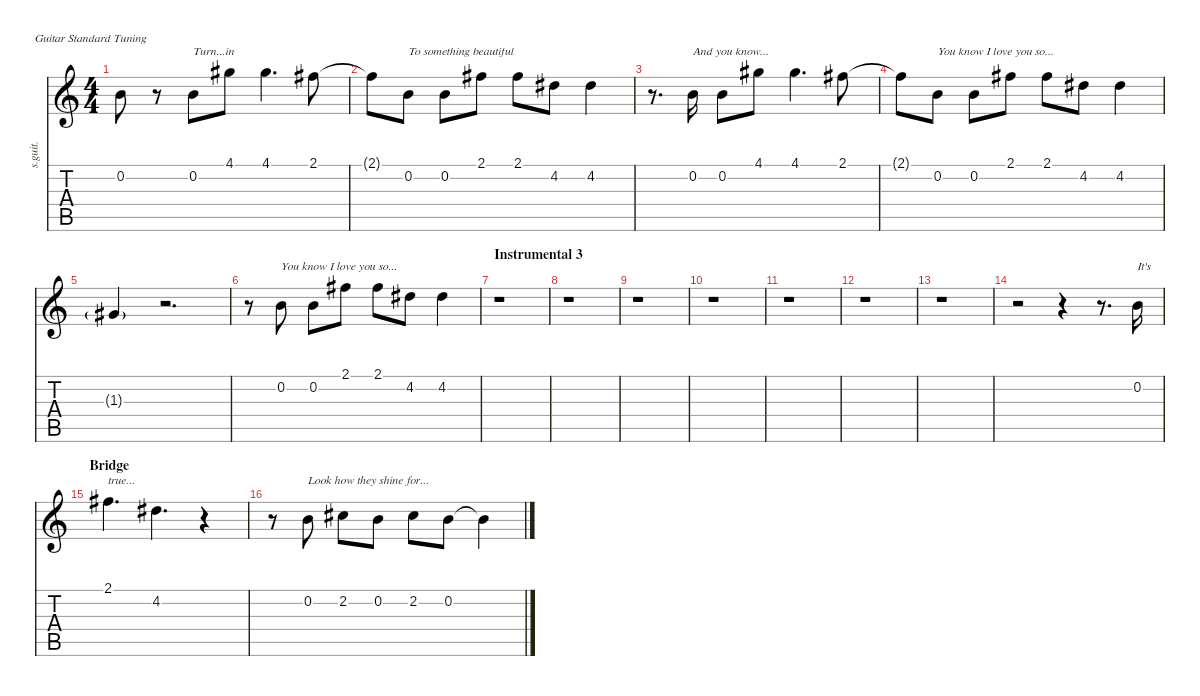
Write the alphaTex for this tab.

\defaultSystemsLayout 4
\hideDynamics
\bracketExtendMode nobrackets
\track ("Chris Martin - Lead Vocals" "s.guit.") {instrument clarinet}
\staff {score tabs}
\tuning (E4 B3 G3 D3 A2 E2)
\displaytranspose 12
\ts (4 4)
\tempo (87 hide)
\clef g2
\ks c
0.2.8{lyrics (0 "") lyrics (1 "") lyrics (2 "") lyrics (3 "") lyrics (4 "") dy f} r.8 0.2.8{txt "Turn...in" lyrics (0 "") lyrics (1 "") lyrics (2 "") lyrics (3 "") lyrics (4 "")} 4.1{acc #}.8{lyrics (0 "") lyrics (1 "") lyrics (2 "") lyrics (3 "") lyrics (4 "")} 4.1{acc #}.4{d lyrics (0 "") lyrics (1 "") lyrics (2 "") lyrics (3 "") lyrics (4 "")} 2.1{acc #}.8{lyrics (0 "") lyrics (1 "") lyrics (2 "") lyrics (3 "") lyrics (4 "")} |
2.1{t acc #}.8{lyrics (0 "") lyrics (1 "") lyrics (2 "") lyrics (3 "") lyrics (4 "")} 0.2.8{txt "To something beautiful" lyrics (0 "") lyrics (1 "") lyrics (2 "") lyrics (3 "") lyrics (4 "")} 0.2.8{lyrics (0 "") lyrics (1 "") lyrics (2 "") lyrics (3 "") lyrics (4 "")} 2.1{acc #}.8{lyrics (0 "") lyrics (1 "") lyrics (2 "") lyrics (3 "") lyrics (4 "")} 2.1{acc #}.8{lyrics (0 "") lyrics (1 "") lyrics (2 "") lyrics (3 "") lyrics (4 "")} 4.2{acc #}.8{lyrics (0 "") lyrics (1 "") lyrics (2 "") lyrics (3 "") lyrics (4 "")} 4.2{acc #}.4{lyrics (0 "") lyrics (1 "") lyrics (2 "") lyrics (3 "") lyrics (4 "")} |
r.8{d} 0.2.16{txt "And you know..." lyrics (0 "") lyrics (1 "") lyrics (2 "") lyrics (3 "") lyrics (4 "")} 0.2.8{lyrics (0 "") lyrics (1 "") lyrics (2 "") lyrics (3 "") lyrics (4 "")} 4.1{acc #}.8{lyrics (0 "") lyrics (1 "") lyrics (2 "") lyrics (3 "") lyrics (4 "")} 4.1{acc #}.4{d lyrics (0 "") lyrics (1 "") lyrics (2 "") lyrics (3 "") lyrics (4 "")} 2.1{acc #}.8{lyrics (0 "") lyrics (1 "") lyrics (2 "") lyrics (3 "") lyrics (4 "")} |
2.1{t acc #}.8{lyrics (0 "") lyrics (1 "") lyrics (2 "") lyrics (3 "") lyrics (4 "")} 0.2.8{txt "You know I love you so..." lyrics (0 "") lyrics (1 "") lyrics (2 "") lyrics (3 "") lyrics (4 "")} 0.2.8{lyrics (0 "") lyrics (1 "") lyrics (2 "") lyrics (3 "") lyrics (4 "")} 2.1{acc #}.8{lyrics (0 "") lyrics (1 "") lyrics (2 "") lyrics (3 "") lyrics (4 "")} 2.1{acc #}.8{lyrics (0 "") lyrics (1 "") lyrics (2 "") lyrics (3 "") lyrics (4 "")} 4.2{acc #}.8{lyrics (0 "") lyrics (1 "") lyrics (2 "") lyrics (3 "") lyrics (4 "")} 4.2{acc #}.4{lyrics (0 "") lyrics (1 "") lyrics (2 "") lyrics (3 "") lyrics (4 "")} |
1.3{g acc #}.4{lyrics (0 "") lyrics (1 "") lyrics (2 "") lyrics (3 "") lyrics (4 "") dy mf} r.2{d} |
r.8 0.2.8{txt "You know I love you so..." lyrics (0 "") lyrics (1 "") lyrics (2 "") lyrics (3 "") lyrics (4 "") dy f} 0.2.8{lyrics (0 "") lyrics (1 "") lyrics (2 "") lyrics (3 "") lyrics (4 "")} 2.1{acc #}.8{lyrics (0 "") lyrics (1 "") lyrics (2 "") lyrics (3 "") lyrics (4 "")} 2.1{acc #}.8{lyrics (0 "") lyrics (1 "") lyrics (2 "") lyrics (3 "") lyrics (4 "")} 4.2{acc #}.8{lyrics (0 "") lyrics (1 "") lyrics (2 "") lyrics (3 "") lyrics (4 "")} 4.2{acc #}.4{lyrics (0 "") lyrics (1 "") lyrics (2 "") lyrics (3 "") lyrics (4 "")} |
\section ("" "Instrumental 3")
r.1 |
r.1 |
r.1 |
r.1 |
r.1 |
r.1 |
r.1 |
r.2 r.4 r.8{d} 0.2.16{txt "It's" lyrics (0 "") lyrics (1 "") lyrics (2 "") lyrics (3 "") lyrics (4 "")} |
\section ("" "Bridge")
2.1{acc #}.4{d txt "true..." lyrics (0 "") lyrics (1 "") lyrics (2 "") lyrics (3 "") lyrics (4 "")} 4.2{acc #}.4{d lyrics (0 "") lyrics (1 "") lyrics (2 "") lyrics (3 "") lyrics (4 "")} r.4 |
r.8 0.2.8{txt "Look how they shine for..." lyrics (0 "") lyrics (1 "") lyrics (2 "") lyrics (3 "") lyrics (4 "")} 2.2{acc #}.8{lyrics (0 "") lyrics (1 "") lyrics (2 "") lyrics (3 "") lyrics (4 "")} 0.2.8{lyrics (0 "") lyrics (1 "") lyrics (2 "") lyrics (3 "") lyrics (4 "")} 2.2{acc #}.8{lyrics (0 "") lyrics (1 "") lyrics (2 "") lyrics (3 "") lyrics (4 "")} 0.2.8{lyrics (0 "") lyrics (1 "") lyrics (2 "") lyrics (3 "") lyrics (4 "")} 0.2{t}.4{lyrics (0 "") lyrics (1 "") lyrics (2 "") lyrics (3 "") lyrics (4 "")}
